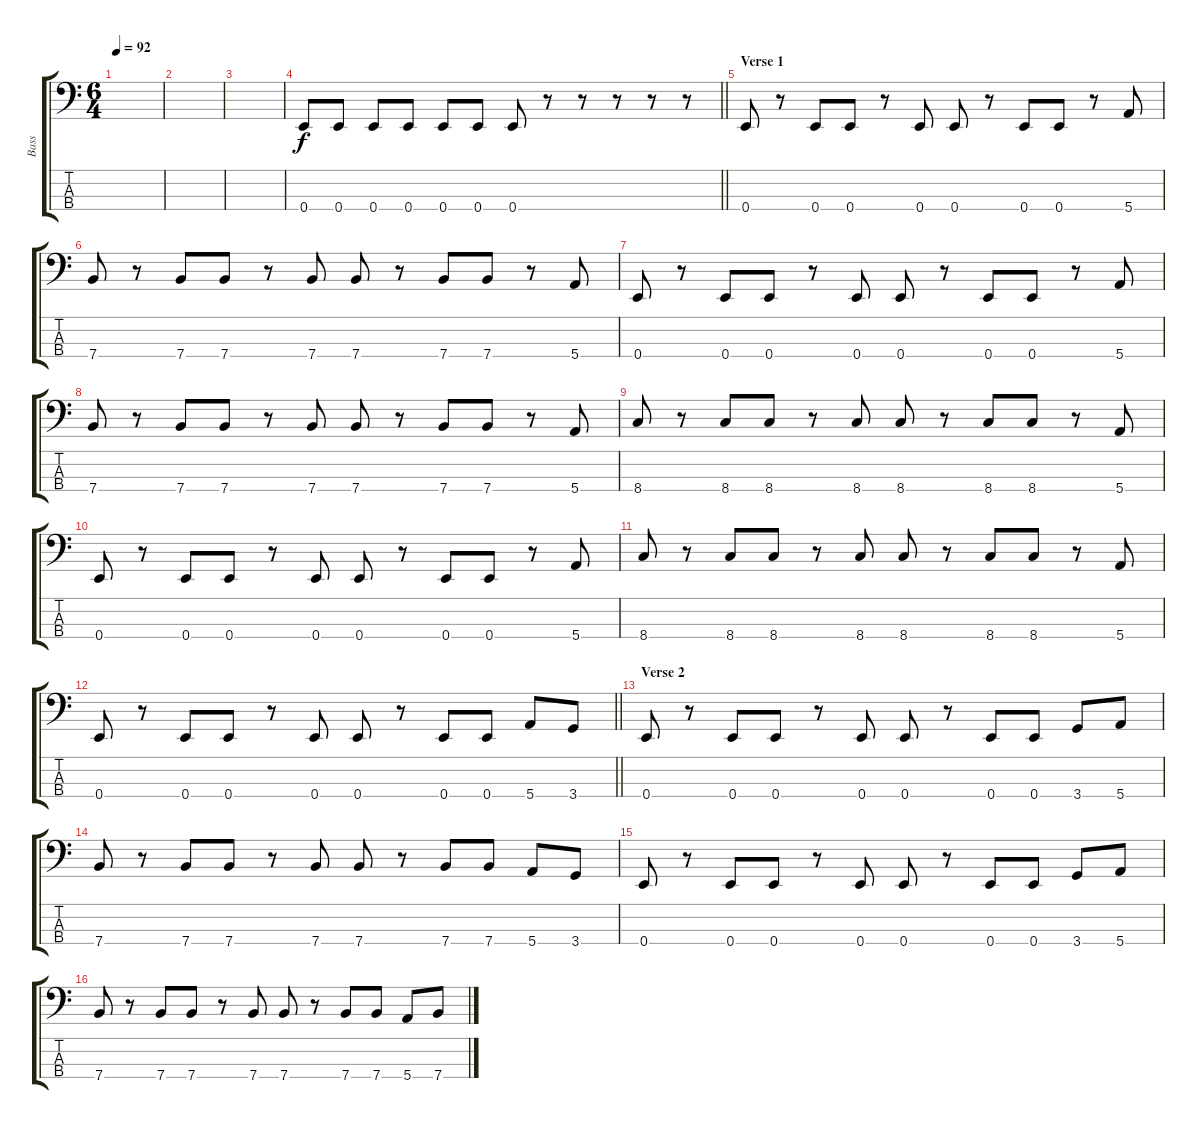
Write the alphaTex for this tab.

\track ("Bass" "Bass") {instrument electricbassfinger}
\staff {score tabs}
\tuning (G2 D2 A1 E1) {hide}
\ts (6 4)
\tempo 92
\clef f4
\ks c
|
|
|
\barLineRight lightlight
0.4.8 0.4.8 0.4.8 0.4.8 0.4.8 0.4.8 0.4.8 r.8 r.8 r.8 r.8 r.8 |
\section ("" "Verse 1")
0.4.8 r.8 0.4.8 0.4.8 r.8 0.4.8 0.4.8 r.8 0.4.8 0.4.8 r.8 5.4.8 |
7.4.8 r.8 7.4.8 7.4.8 r.8 7.4.8 7.4.8 r.8 7.4.8 7.4.8 r.8 5.4.8 |
0.4.8 r.8 0.4.8 0.4.8 r.8 0.4.8 0.4.8 r.8 0.4.8 0.4.8 r.8 5.4.8 |
7.4.8 r.8 7.4.8 7.4.8 r.8 7.4.8 7.4.8 r.8 7.4.8 7.4.8 r.8 5.4.8 |
8.4.8 r.8 8.4.8 8.4.8 r.8 8.4.8 8.4.8 r.8 8.4.8 8.4.8 r.8 5.4.8 |
0.4.8 r.8 0.4.8 0.4.8 r.8 0.4.8 0.4.8 r.8 0.4.8 0.4.8 r.8 5.4.8 |
8.4.8 r.8 8.4.8 8.4.8 r.8 8.4.8 8.4.8 r.8 8.4.8 8.4.8 r.8 5.4.8 |
\barLineRight lightlight
0.4.8 r.8 0.4.8 0.4.8 r.8 0.4.8 0.4.8 r.8 0.4.8 0.4.8 5.4.8 3.4.8 |
\section ("" "Verse 2")
0.4.8 r.8 0.4.8 0.4.8 r.8 0.4.8 0.4.8 r.8 0.4.8 0.4.8 3.4.8 5.4.8 |
7.4.8 r.8 7.4.8 7.4.8 r.8 7.4.8 7.4.8 r.8 7.4.8 7.4.8 5.4.8 3.4.8 |
0.4.8 r.8 0.4.8 0.4.8 r.8 0.4.8 0.4.8 r.8 0.4.8 0.4.8 3.4.8 5.4.8 |
7.4.8 r.8 7.4.8 7.4.8 r.8 7.4.8 7.4.8 r.8 7.4.8 7.4.8 5.4.8 7.4.8
